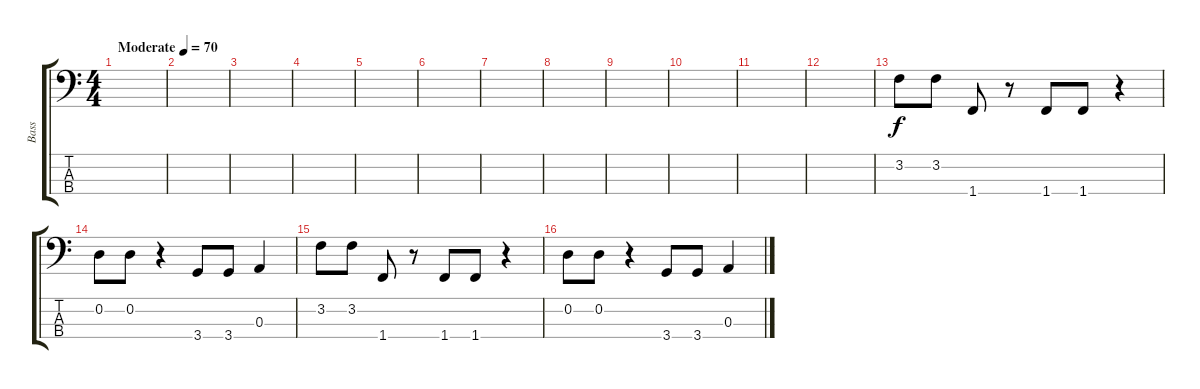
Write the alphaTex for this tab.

\track ("Bass" "Bass") {instrument electricbassfinger}
\staff {score tabs}
\tuning (G2 D2 A1 E1) {hide}
\ts (4 4)
\tempo (70 "Moderate")
\clef f4
\ks c
|
|
|
|
|
|
|
|
|
|
|
|
3.2.8 3.2.8 1.4.8 r.8 1.4.8 1.4.8 r.4 |
0.2.8 0.2.8 r.4 3.4.8 3.4.8 0.3.4 |
3.2.8 3.2.8 1.4.8 r.8 1.4.8 1.4.8 r.4 |
0.2.8 0.2.8 r.4 3.4.8 3.4.8 0.3.4
